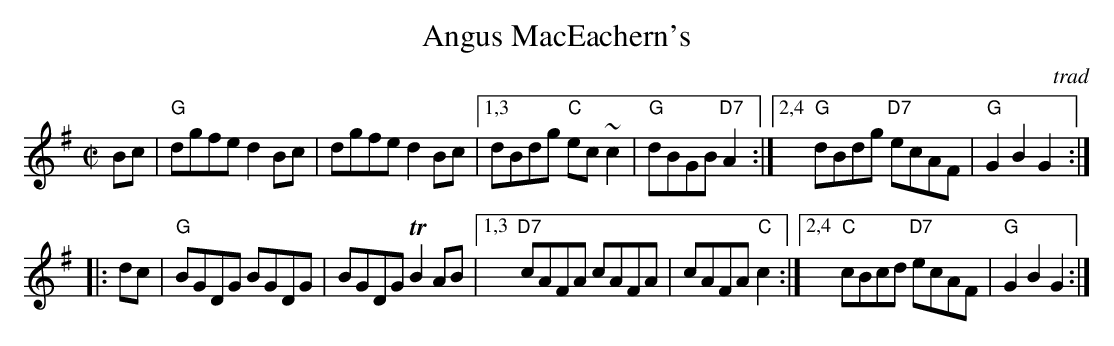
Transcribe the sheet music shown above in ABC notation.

X:1
T: Angus MacEachern's
O: trad
M: C|
L: 1/8
K: G
Bc \
| "G"dgfe d2Bc | dgfe d2Bc \
|1,3 dBdg "C"ec~c2 | "G"dBGB "D7"A2 \
:|2,4 "G"dBdg "D7"ecAF | "G"G2B2 G2 :|
|: dc \
| "G"BGDG BGDG | BGDG TB2AB \
|1,3 "D7"cAFA cAFA | cAFA "C"c2 \
:|2,4 "C"cBcd "D7"ecAF | "G"G2B2 G2 :|
